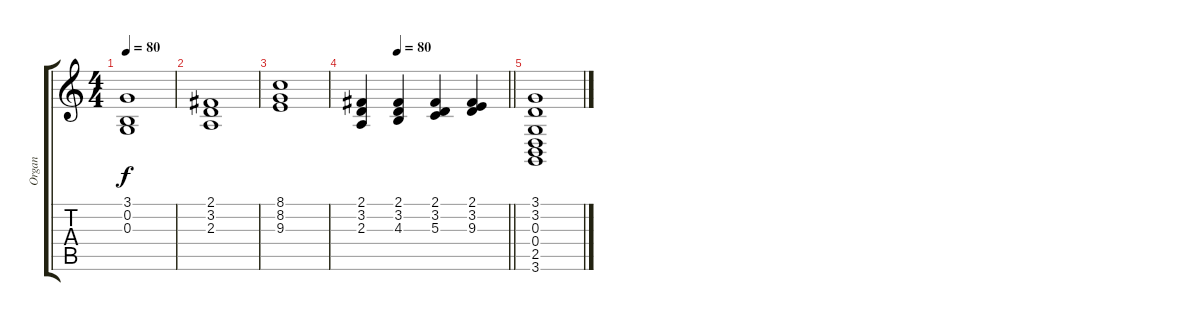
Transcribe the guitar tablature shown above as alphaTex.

\track ("Organ" "Organ") {instrument drawbarorgan}
\staff {score tabs}
\tuning (E4 B3 G3 D3 A2 E2) {hide}
\ts (4 4)
\tempo 80
\clef g2
\ks c
(3.1 0.2 0.3).1{dy f} |
(2.1 3.2 2.3).1 |
(8.1 8.2 9.3).1 |
\tempo (80 0.25)
\barLineRight lightlight
(2.1 3.2 2.3).4 (2.1 3.2 4.3).4 (2.1 3.2 5.3).4 (2.1 3.2 9.3).4 |
(3.1 3.2 0.3 0.4 2.5 3.6).1
